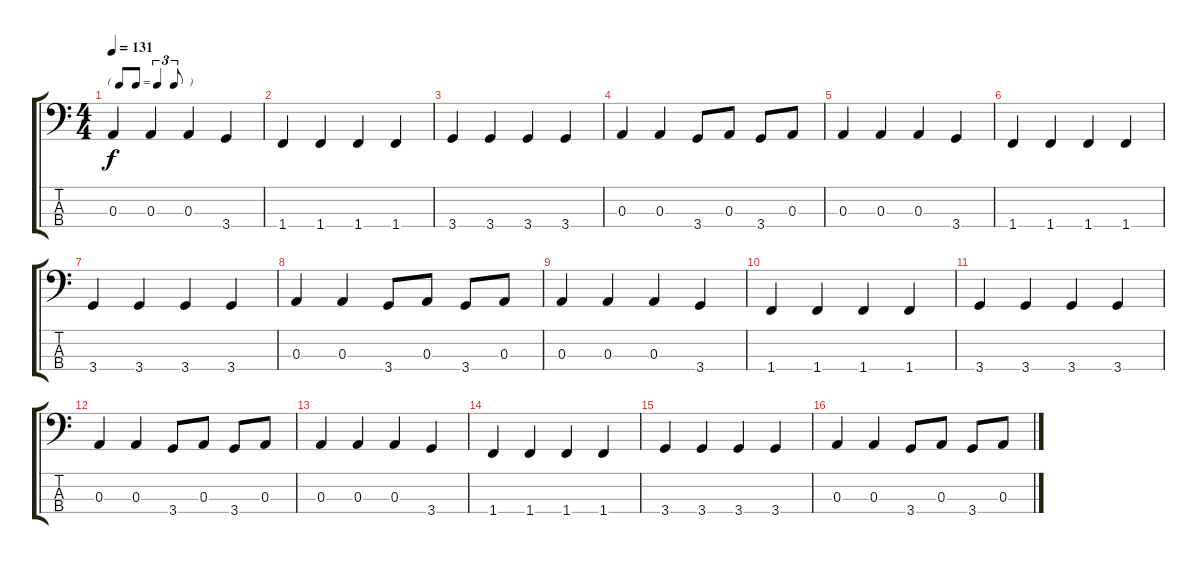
\track "" {instrument electricbasspick}
\staff {score tabs}
\tuning (G2 D2 A1 E1) {hide}
\ts (4 4)
\tf triplet8th
\tempo 131
\clef f4
\ks c
0.3.4{dy f} 0.3.4 0.3.4 3.4.4 |
1.4.4 1.4.4 1.4.4 1.4.4 |
3.4.4 3.4.4 3.4.4 3.4.4 |
0.3.4 0.3.4 3.4.8 0.3.8 3.4.8 0.3.8 |
0.3.4 0.3.4 0.3.4 3.4.4 |
1.4.4 1.4.4 1.4.4 1.4.4 |
3.4.4 3.4.4 3.4.4 3.4.4 |
0.3.4 0.3.4 3.4.8 0.3.8 3.4.8 0.3.8 |
0.3.4 0.3.4 0.3.4 3.4.4 |
1.4.4 1.4.4 1.4.4 1.4.4 |
3.4.4 3.4.4 3.4.4 3.4.4 |
0.3.4 0.3.4 3.4.8 0.3.8 3.4.8 0.3.8 |
0.3.4 0.3.4 0.3.4 3.4.4 |
1.4.4 1.4.4 1.4.4 1.4.4 |
3.4.4 3.4.4 3.4.4 3.4.4 |
0.3.4 0.3.4 3.4.8 0.3.8 3.4.8 0.3.8
